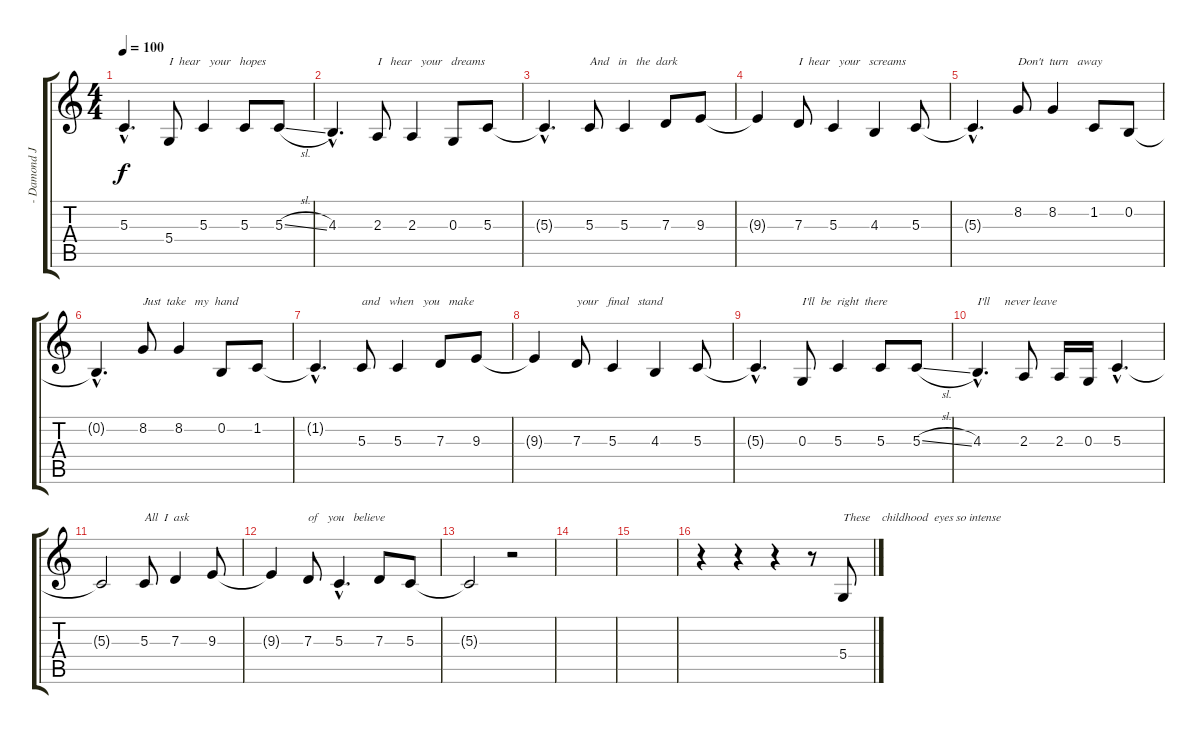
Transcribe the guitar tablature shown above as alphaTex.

\track ("- Damond Jiniya (Vocals)" "- Damond J") {instrument clarinet}
\staff {score tabs}
\tuning (E4 B3 G3 D3 A2 E2) {hide}
\ts (4 4)
\tempo 100
\clef g2
\ks c
5.3{hac t}.4{d dy f} 5.4.8{txt "I  hear   your   hopes"} 5.3.4 5.3.8 5.3{sl}.8 |
4.3{hac}.4{d} 2.3.8{txt "I   hear   your   dreams"} 2.3.4 0.3.8 5.3.8 |
5.3{hac t}.4{d} 5.3.8{txt "And   in   the  dark"} 5.3.4 7.3.8 9.3.8 |
9.3{t}.4 7.3.8{txt "I  hear   your   screams"} 5.3.4 4.3.4 5.3.8 |
5.3{hac t}.4{d} 8.2.8{txt "Don't  turn   away"} 8.2.4 1.2.8 0.2.8 |
0.2{hac t}.4{d} 8.2.8{txt "Just  take   my  hand"} 8.2.4 0.2.8 1.2.8 |
1.2{hac t}.4{d} 5.3.8{txt "and   when   you   make"} 5.3.4 7.3.8 9.3.8 |
9.3{t}.4 7.3.8{txt "your   final   stand"} 5.3.4 4.3.4 5.3.8 |
5.3{hac t}.4{d} 0.3.8{txt "I'll  be  right  there"} 5.3.4 5.3.8 5.3{sl}.8 |
4.3{hac}.4{d txt "I'll     never leave"} 2.3.8 2.3.16 0.3.16 5.3{hac}.4{d} |
5.3{t}.2 5.3.8{txt "All  I  ask  "} 7.3.4 9.3.8 |
9.3{t}.4 7.3.8{txt "of   you   believe"} 5.3{hac}.4{d} 7.3.8 5.3.8 |
5.3{t}.2 r.2 |
|
|
r.4 r.4 r.4 r.8 5.4.8{txt "These    childhood  eyes so intense"}
